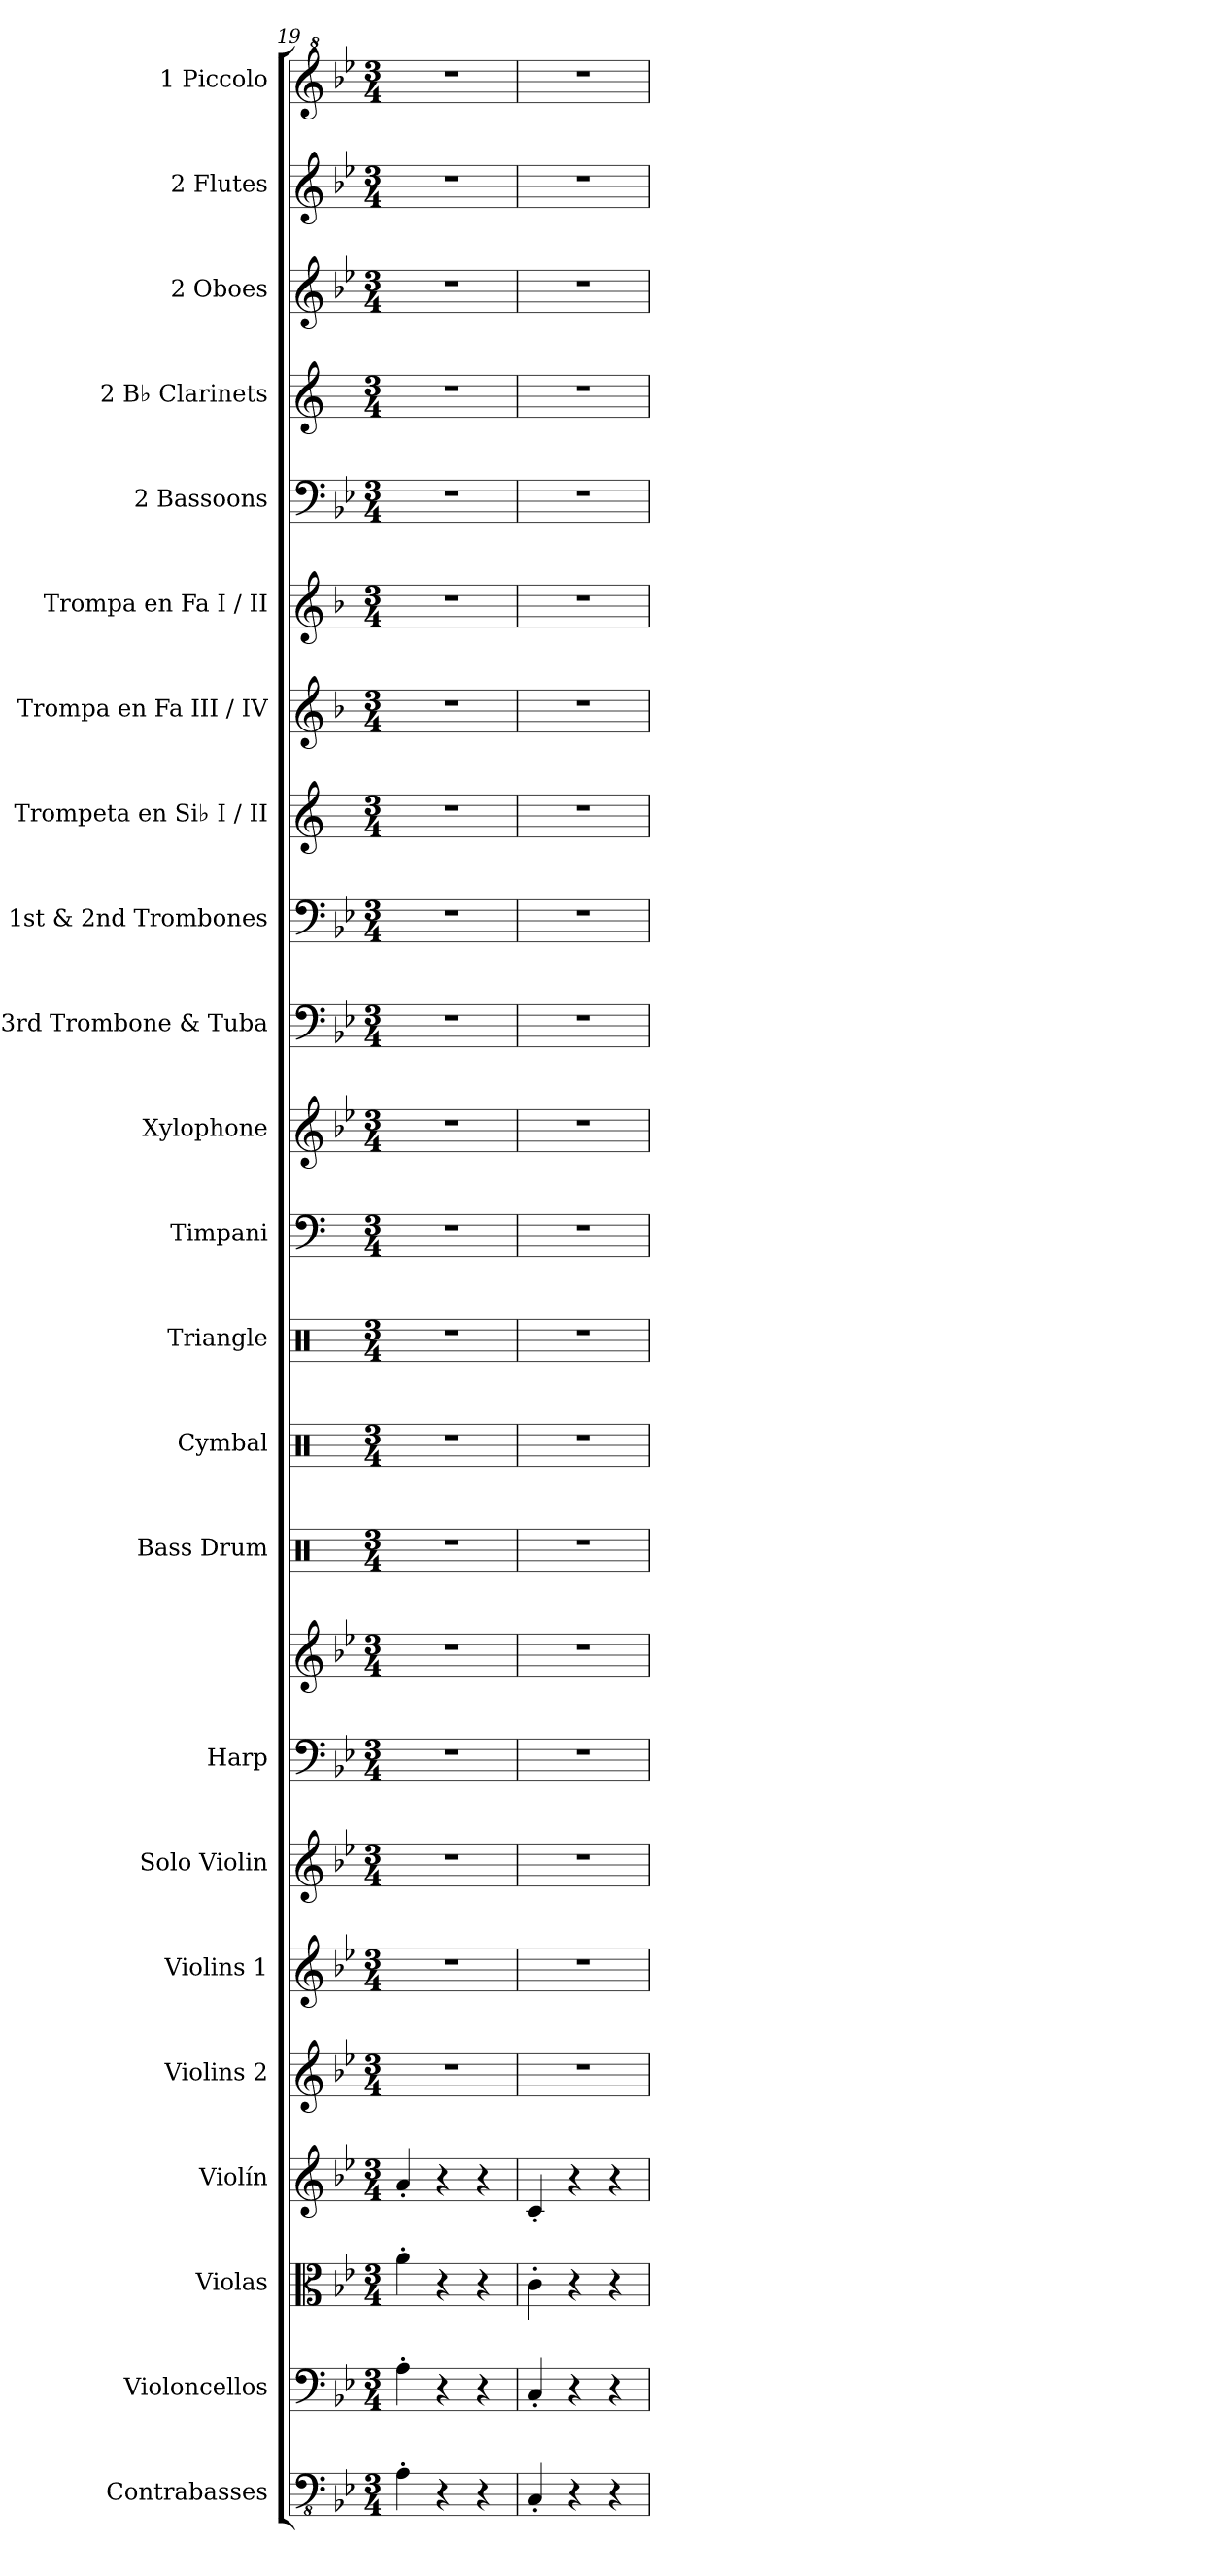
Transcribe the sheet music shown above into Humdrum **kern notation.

**kern	**kern	**kern	**kern	**kern	**kern	**kern	**kern	**kern	**kern	**kern	**kern	**kern	**kern	**kern	**kern	**kern	**kern	**kern	**kern	**kern	**kern	**kern	**kern
*part23	*part22	*part21	*part20	*part19	*part18	*part17	*part16	*part16	*part15	*part14	*part13	*part12	*part11	*part10	*part9	*part8	*part7	*part6	*part5	*part4	*part3	*part2	*part1
*staff24	*staff23	*staff22	*staff21	*staff20	*staff19	*staff18	*staff17	*staff16	*staff15	*staff14	*staff13	*staff12	*staff11	*staff10	*staff9	*staff8	*staff7	*staff6	*staff5	*staff4	*staff3	*staff2	*staff1
*I"Contrabasses	*I"Violoncellos	*I"Violas	*I"Violín	*I"Violins 2	*I"Violins 1	*I"Solo Violin	*I"Harp	*	*I"Bass Drum	*I"Cymbal	*I"Triangle	*I"Timpani	*I"Xylophone	*I"3rd Trombone     &amp; Tuba	*I"1st &amp; 2nd Trombones	*I"Trompeta en Si♭  I / II	*I"Trompa en Fa   III / IV	*I"Trompa en Fa I / II	*I"2 Bassoons	*I"2 B♭ Clarinets	*I"2 Oboes	*I"2 Flutes	*I"1 Piccolo
*I'Cbs.	*I'Vlcs.	*I'Vlas.	*I'Vln.	*I'Vlns. 2	*I'Vlns. 1	*I'S. Vln.	*I'Hrp.	*	*I'B. Dr.	*I'Cym.	*I'Trgl.	*I'Timp.	*I'Xyl.	*I'3rd Trb. &amp; Tba.	*I'1st &amp; 2nd    Trbs.	*I'Tpt. Si♭  I / II	*I'Trmp. Fa   III / IV	*I'Trmp. Fa I / II	*I'2 Bsns.	*I'2 B♭ Cls.	*I'2 Obs.	*I'2 Fls.	*I'1 Picc.
!!LO:PB:g=z
*clefFv4	*clefF4	*clefC3	*clefG2	*clefG2	*clefG2	*clefG2	*clefF4	*clefG2	*clefX	*clefX	*clefX	*clefF4	*clefG2	*clefF4	*clefF4	*clefG2	*clefG2	*clefG2	*clefF4	*clefG2	*clefG2	*clefG2	*clefG^2
*	*	*	*	*	*	*	*	*	*	*	*	*	*ITrd-7c-12	*	*	*ITrd1c2	*ITrd4c7	*ITrd4c7	*	*ITrd1c2	*	*	*ITrd-7c-12
*k[b-e-]	*k[b-e-]	*k[b-e-]	*k[b-e-]	*k[b-e-]	*k[b-e-]	*k[b-e-]	*k[b-e-]	*k[b-e-]	*k[]	*k[]	*k[]	*k[]	*k[b-e-]	*k[b-e-]	*k[b-e-]	*k[b-e-]	*k[b-e-]	*k[b-e-]	*k[b-e-]	*k[b-e-]	*k[b-e-]	*k[b-e-]	*k[b-e-]
*M3/4	*M3/4	*M3/4	*M3/4	*M3/4	*M3/4	*M3/4	*M3/4	*M3/4	*M3/4	*M3/4	*M3/4	*M3/4	*M3/4	*M3/4	*M3/4	*M3/4	*M3/4	*M3/4	*M3/4	*M3/4	*M3/4	*M3/4	*M3/4
=19	=19	=19	=19	=19	=19	=19	=19	=19	=19	=19	=19	=19	=19	=19	=19	=19	=19	=19	=19	=19	=19	=19	=19
4AA'\	4A'\	4a'\	4a'/	2.r	2.r	2.r	2.r	2.r	2.r	2.r	2.r	2.r	2.r	2.r	2.r	2.r	2.r	2.r	2.r	2.r	2.r	2.r	2.r
4r	4r	4r	4r	.	.	.	.	.	.	.	.	.	.	.	.	.	.	.	.	.	.	.	.
4r	4r	4r	4r	.	.	.	.	.	.	.	.	.	.	.	.	.	.	.	.	.	.	.	.
=20	=20	=20	=20	=20	=20	=20	=20	=20	=20	=20	=20	=20	=20	=20	=20	=20	=20	=20	=20	=20	=20	=20	=20
4CC'/	4C'/	4c'\	4c'/	2.r	2.r	2.r	2.r	2.r	2.r	2.r	2.r	2.r	2.r	2.r	2.r	2.r	2.r	2.r	2.r	2.r	2.r	2.r	2.r
4r	4r	4r	4r	.	.	.	.	.	.	.	.	.	.	.	.	.	.	.	.	.	.	.	.
4r	4r	4r	4r	.	.	.	.	.	.	.	.	.	.	.	.	.	.	.	.	.	.	.	.
=	=	=	=	=	=	=	=	=	=	=	=	=	=	=	=	=	=	=	=	=	=	=	=
*-	*-	*-	*-	*-	*-	*-	*-	*-	*-	*-	*-	*-	*-	*-	*-	*-	*-	*-	*-	*-	*-	*-	*-
